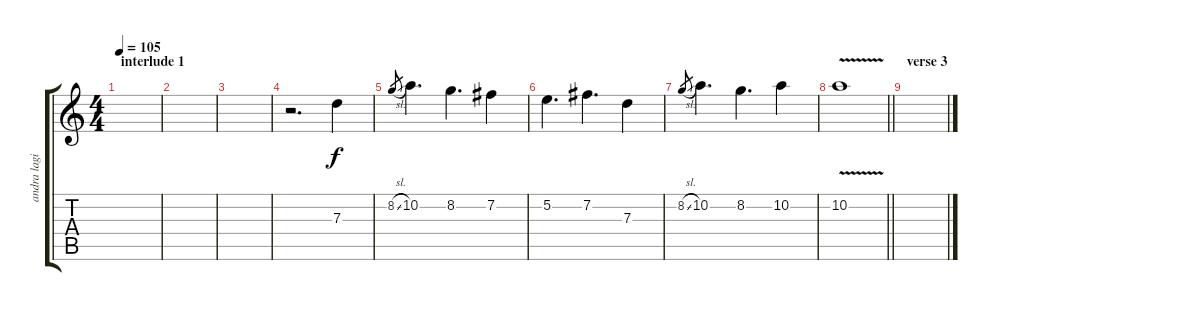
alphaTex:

\track ("andra lagi" "andra lagi") {instrument overdrivenguitar}
\staff {score tabs}
\tuning (E4 B3 G3 D3 A2 E2) {hide}
\ts (4 4)
\section ("" "interlude 1")
\tempo 105
\clef g2
\ks c
|
|
|
r.2{d} 7.3.4 |
8.2{sl}.8{gr} 10.2.4{d} 8.2.4{d} 7.2.4 |
5.2.4{d} 7.2.4{d} 7.3.4 |
8.2{sl}.8{gr} 10.2.4{d} 8.2.4{d} 10.2.4 |
\barLineRight lightlight
10.2{v}.1 |
\section ("" "verse 3")
